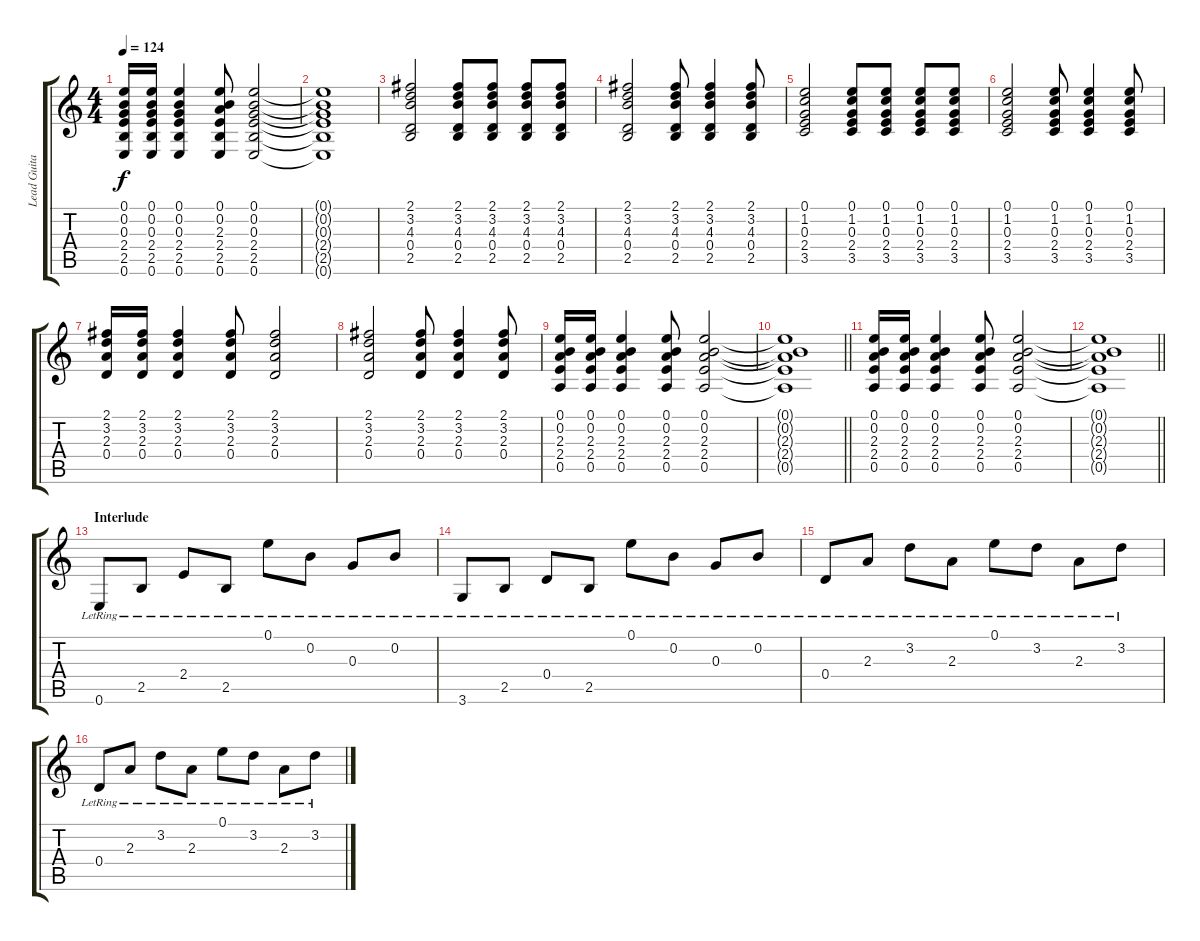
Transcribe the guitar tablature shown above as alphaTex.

\track ("Lead Guitar" "Lead Guita") {instrument electricguitarclean}
\staff {score tabs}
\tuning (E4 B3 G3 D3 A2 E2) {hide}
\ts (4 4)
\tempo 124
\clef g2
\ks c
(0.1 0.2 0.3 2.4 2.5 0.6).16{dy f} (0.1 0.2 0.3 2.4 2.5 0.6).16 (0.1 0.2 0.3 2.4 2.5 0.6).4 (0.1 0.2 2.3 2.4 2.5 0.6).8 (0.1 0.2 0.3 2.4 2.5 0.6).2 |
(0.1{t} 0.2{t} 0.3{t} 2.4{t} 2.5{t} 0.6{t}).1 |
(2.1 3.2 4.3 0.4 2.5).2 (2.1 3.2 4.3 0.4 2.5).8 (2.1 3.2 4.3 0.4 2.5).8 (2.1 3.2 4.3 0.4 2.5).8 (2.1 3.2 4.3 0.4 2.5).8 |
(2.1 3.2 4.3 0.4 2.5).2 (2.1 3.2 4.3 0.4 2.5).8 (2.1 3.2 4.3 0.4 2.5).4 (2.1 3.2 4.3 0.4 2.5).8 |
(0.1 1.2 0.3 2.4 3.5).2 (0.1 1.2 0.3 2.4 3.5).8 (0.1 1.2 0.3 2.4 3.5).8 (0.1 1.2 0.3 2.4 3.5).8 (0.1 1.2 0.3 2.4 3.5).8 |
(0.1 1.2 0.3 2.4 3.5).2 (0.1 1.2 0.3 2.4 3.5).8 (0.1 1.2 0.3 2.4 3.5).4 (0.1 1.2 0.3 2.4 3.5).8 |
(2.1 3.2 2.3 0.4).16 (2.1 3.2 2.3 0.4).16 (2.1 3.2 2.3 0.4).4 (2.1 3.2 2.3 0.4).8 (2.1 3.2 2.3 0.4).2 |
(2.1 3.2 2.3 0.4).2 (2.1 3.2 2.3 0.4).8 (2.1 3.2 2.3 0.4).4 (2.1 3.2 2.3 0.4).8 |
(0.1 0.2 2.3 2.4 0.5).16 (0.1 0.2 2.3 2.4 0.5).16 (0.1 0.2 2.3 2.4 0.5).4 (0.1 0.2 2.3 2.4 0.5).8 (0.1 0.2 2.3 2.4 0.5).2 |
\barLineRight lightlight
(0.1{t} 0.2{t} 2.3{t} 2.4{t} 0.5{t}).1 |
(0.1 0.2 2.3 2.4 0.5).16 (0.1 0.2 2.3 2.4 0.5).16 (0.1 0.2 2.3 2.4 0.5).4 (0.1 0.2 2.3 2.4 0.5).8 (0.1 0.2 2.3 2.4 0.5).2 |
\barLineRight lightlight
(0.1{t} 0.2{t} 2.3{t} 2.4{t} 0.5{t}).1 |
\section ("" "Interlude")
0.6{lr}.8 2.5{lr}.8 2.4{lr}.8 2.5{lr}.8 0.1{lr}.8 0.2{lr}.8 0.3{lr}.8 0.2{lr}.8 |
3.6{lr}.8 2.5{lr}.8 0.4{lr}.8 2.5{lr}.8 0.1{lr}.8 0.2{lr}.8 0.3{lr}.8 0.2{lr}.8 |
0.4{lr}.8 2.3{lr}.8 3.2{lr}.8 2.3{lr}.8 0.1{lr}.8 3.2{lr}.8 2.3{lr}.8 3.2{lr}.8 |
0.4{lr}.8 2.3{lr}.8 3.2{lr}.8 2.3{lr}.8 0.1{lr}.8 3.2{lr}.8 2.3{lr}.8 3.2{lr}.8
